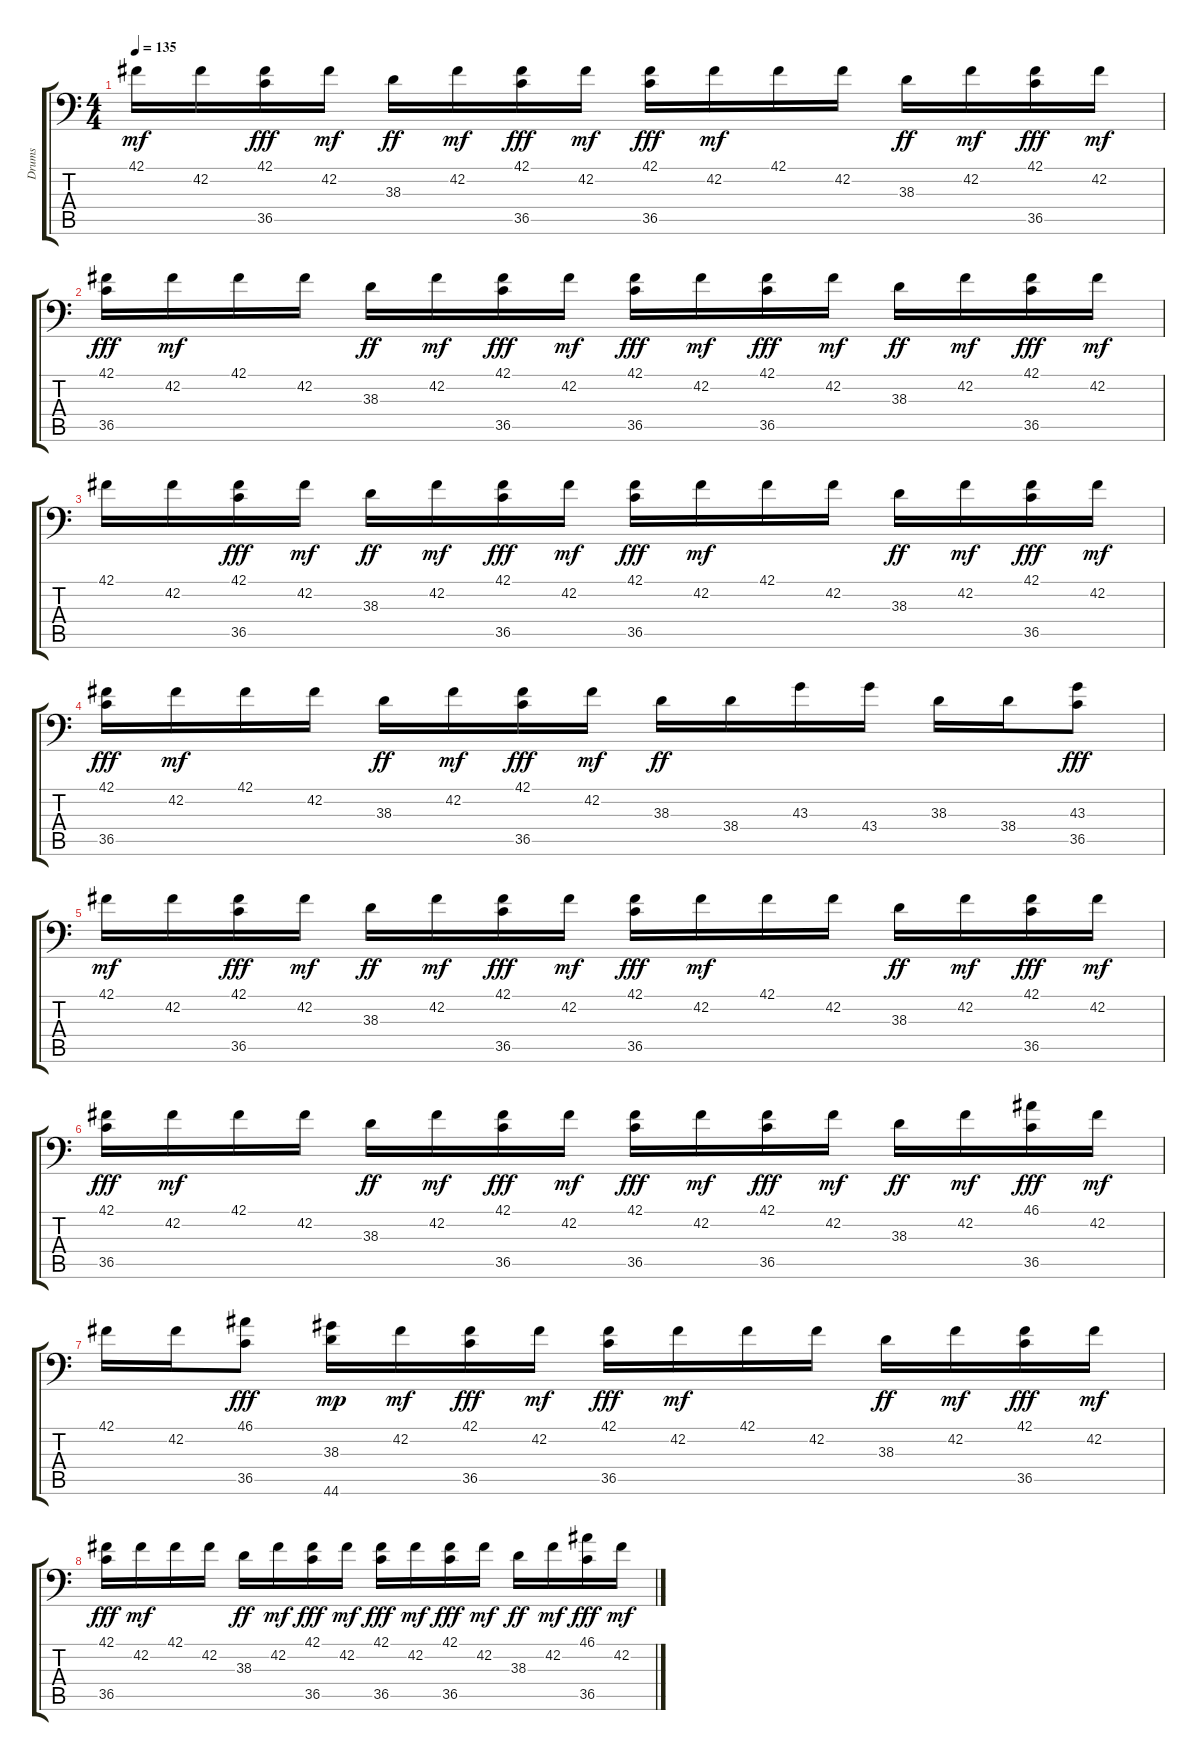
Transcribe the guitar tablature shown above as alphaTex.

\track ("Drums" "Drums") {instrument acousticgrandpiano}
\staff {score tabs}
\tuning (C-1 C-1 C-1 C-1 C-1 C-1) {hide}
\ts (4 4)
\tempo 135
\clef f4
\ks c
42.1.16{dy mf} 42.2.16 (42.1 36.5).16{dy fff} 42.2.16{dy mf} 38.3.16{dy ff} 42.2.16{dy mf} (42.1 36.5).16{dy fff} 42.2.16{dy mf} (42.1 36.5).16{dy fff} 42.2.16{dy mf} 42.1.16 42.2.16 38.3.16{dy ff} 42.2.16{dy mf} (42.1 36.5).16{dy fff} 42.2.16{dy mf} |
(42.1 36.5).16{dy fff} 42.2.16{dy mf} 42.1.16 42.2.16 38.3.16{dy ff} 42.2.16{dy mf} (42.1 36.5).16{dy fff} 42.2.16{dy mf} (42.1 36.5).16{dy fff} 42.2.16{dy mf} (42.1 36.5).16{dy fff} 42.2.16{dy mf} 38.3.16{dy ff} 42.2.16{dy mf} (42.1 36.5).16{dy fff} 42.2.16{dy mf} |
42.1.16 42.2.16 (42.1 36.5).16{dy fff} 42.2.16{dy mf} 38.3.16{dy ff} 42.2.16{dy mf} (42.1 36.5).16{dy fff} 42.2.16{dy mf} (42.1 36.5).16{dy fff} 42.2.16{dy mf} 42.1.16 42.2.16 38.3.16{dy ff} 42.2.16{dy mf} (42.1 36.5).16{dy fff} 42.2.16{dy mf} |
(42.1 36.5).16{dy fff} 42.2.16{dy mf} 42.1.16 42.2.16 38.3.16{dy ff} 42.2.16{dy mf} (42.1 36.5).16{dy fff} 42.2.16{dy mf} 38.3.16{dy ff} 38.4.16 43.3.16 43.4.16 38.3.16 38.4.16 (43.3 36.5).8{dy fff} |
42.1.16{dy mf} 42.2.16 (42.1 36.5).16{dy fff} 42.2.16{dy mf} 38.3.16{dy ff} 42.2.16{dy mf} (42.1 36.5).16{dy fff} 42.2.16{dy mf} (42.1 36.5).16{dy fff} 42.2.16{dy mf} 42.1.16 42.2.16 38.3.16{dy ff} 42.2.16{dy mf} (42.1 36.5).16{dy fff} 42.2.16{dy mf} |
(42.1 36.5).16{dy fff} 42.2.16{dy mf} 42.1.16 42.2.16 38.3.16{dy ff} 42.2.16{dy mf} (42.1 36.5).16{dy fff} 42.2.16{dy mf} (42.1 36.5).16{dy fff} 42.2.16{dy mf} (42.1 36.5).16{dy fff} 42.2.16{dy mf} 38.3.16{dy ff} 42.2.16{dy mf} (46.1 36.5).16{dy fff} 42.2.16{dy mf} |
42.1.16 42.2.16 (46.1 36.5).8{dy fff} (38.3 44.6).16{dy mp} 42.2.16{dy mf} (42.1 36.5).16{dy fff} 42.2.16{dy mf} (42.1 36.5).16{dy fff} 42.2.16{dy mf} 42.1.16 42.2.16 38.3.16{dy ff} 42.2.16{dy mf} (42.1 36.5).16{dy fff} 42.2.16{dy mf} |
(42.1 36.5).16{dy fff} 42.2.16{dy mf} 42.1.16 42.2.16 38.3.16{dy ff} 42.2.16{dy mf} (42.1 36.5).16{dy fff} 42.2.16{dy mf} (42.1 36.5).16{dy fff} 42.2.16{dy mf} (42.1 36.5).16{dy fff} 42.2.16{dy mf} 38.3.16{dy ff} 42.2.16{dy mf} (46.1 36.5).16{dy fff} 42.2.16{dy mf}
